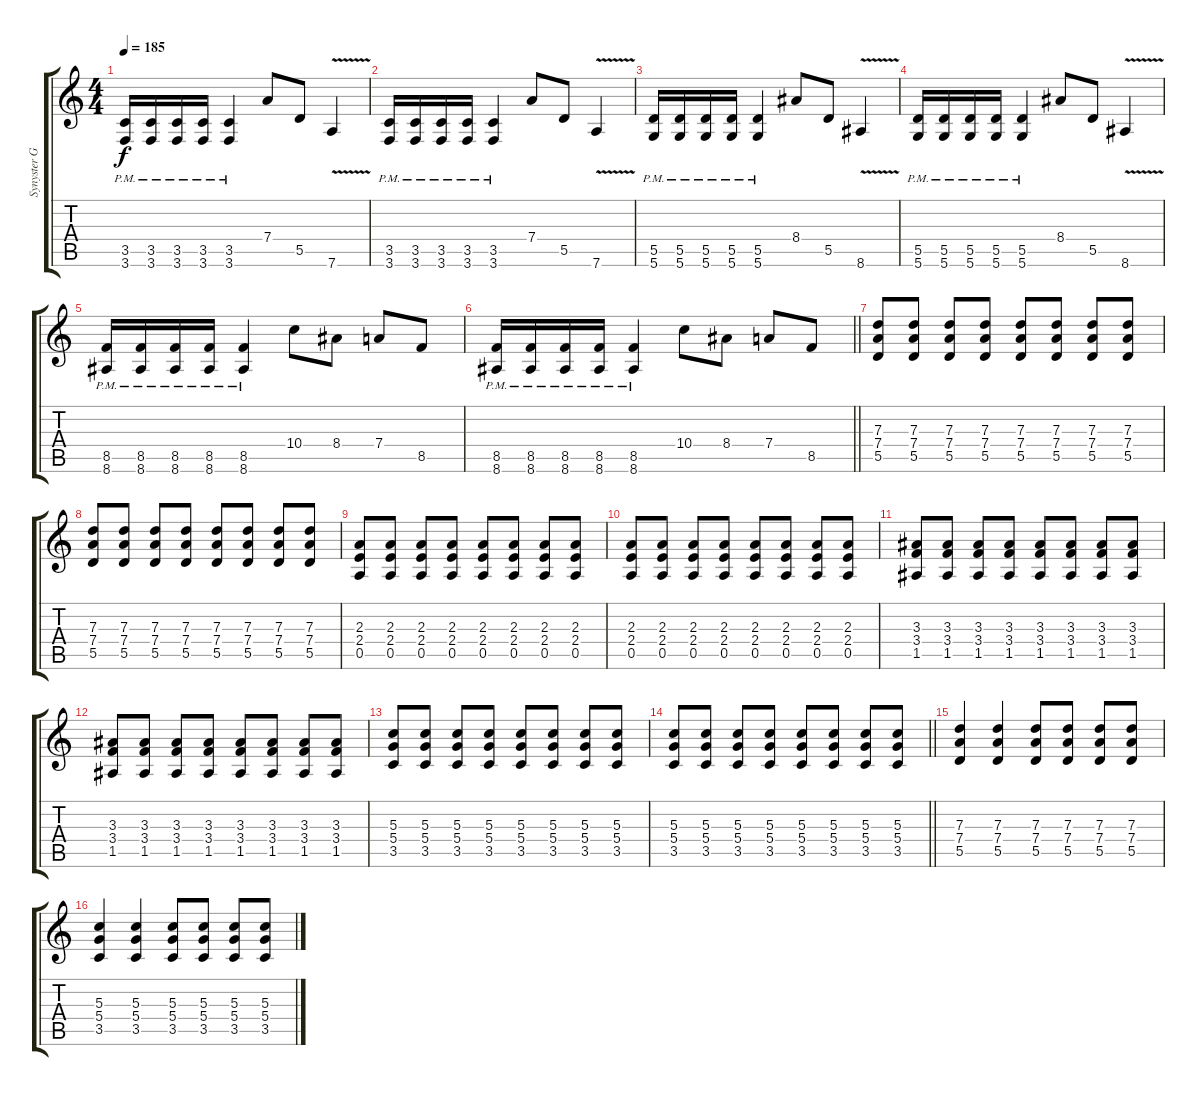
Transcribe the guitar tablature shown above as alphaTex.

\track ("Synyster Gates" "Synyster G") {instrument distortionguitar}
\staff {score tabs}
\tuning (E4 B3 G3 D3 A2 D2) {hide}
\ts (4 4)
\tempo 185
\clef g2
\ks c
(3.5{pm} 3.6{pm}).16{dy f} (3.5{pm} 3.6{pm}).16 (3.5{pm} 3.6{pm}).16 (3.5{pm} 3.6{pm}).16 (3.5{pm} 3.6{pm}).4 7.4.8 5.5.8 7.6{v}.4 |
(3.5{pm} 3.6{pm}).16 (3.5{pm} 3.6{pm}).16 (3.5{pm} 3.6{pm}).16 (3.5{pm} 3.6{pm}).16 (3.5{pm} 3.6{pm}).4 7.4.8 5.5.8 7.6{v}.4 |
(5.5{pm} 5.6{pm}).16 (5.5{pm} 5.6{pm}).16 (5.5{pm} 5.6{pm}).16 (5.5{pm} 5.6{pm}).16 (5.5{pm} 5.6{pm}).4 8.4.8 5.5.8 8.6{v}.4 |
(5.5{pm} 5.6{pm}).16 (5.5{pm} 5.6{pm}).16 (5.5{pm} 5.6{pm}).16 (5.5{pm} 5.6{pm}).16 (5.5{pm} 5.6{pm}).4 8.4.8 5.5.8 8.6{v}.4 |
(8.5{pm} 8.6{pm}).16 (8.5{pm} 8.6{pm}).16 (8.5{pm} 8.6{pm}).16 (8.5{pm} 8.6{pm}).16 (8.5{pm} 8.6{pm}).4 10.4.8 8.4.8 7.4.8 8.5.8 |
\barLineRight lightlight
(8.5{pm} 8.6{pm}).16 (8.5{pm} 8.6{pm}).16 (8.5{pm} 8.6{pm}).16 (8.5{pm} 8.6{pm}).16 (8.5{pm} 8.6{pm}).4 10.4.8 8.4.8 7.4.8 8.5.8 |
(7.3 7.4 5.5).8 (7.3 7.4 5.5).8 (7.3 7.4 5.5).8 (7.3 7.4 5.5).8 (7.3 7.4 5.5).8 (7.3 7.4 5.5).8 (7.3 7.4 5.5).8 (7.3 7.4 5.5).8 |
(7.3 7.4 5.5).8 (7.3 7.4 5.5).8 (7.3 7.4 5.5).8 (7.3 7.4 5.5).8 (7.3 7.4 5.5).8 (7.3 7.4 5.5).8 (7.3 7.4 5.5).8 (7.3 7.4 5.5).8 |
(2.3 2.4 0.5).8 (2.3 2.4 0.5).8 (2.3 2.4 0.5).8 (2.3 2.4 0.5).8 (2.3 2.4 0.5).8 (2.3 2.4 0.5).8 (2.3 2.4 0.5).8 (2.3 2.4 0.5).8 |
(2.3 2.4 0.5).8 (2.3 2.4 0.5).8 (2.3 2.4 0.5).8 (2.3 2.4 0.5).8 (2.3 2.4 0.5).8 (2.3 2.4 0.5).8 (2.3 2.4 0.5).8 (2.3 2.4 0.5).8 |
(3.3 3.4 1.5).8 (3.3 3.4 1.5).8 (3.3 3.4 1.5).8 (3.3 3.4 1.5).8 (3.3 3.4 1.5).8 (3.3 3.4 1.5).8 (3.3 3.4 1.5).8 (3.3 3.4 1.5).8 |
(3.3 3.4 1.5).8 (3.3 3.4 1.5).8 (3.3 3.4 1.5).8 (3.3 3.4 1.5).8 (3.3 3.4 1.5).8 (3.3 3.4 1.5).8 (3.3 3.4 1.5).8 (3.3 3.4 1.5).8 |
(5.3 5.4 3.5).8 (5.3 5.4 3.5).8 (5.3 5.4 3.5).8 (5.3 5.4 3.5).8 (5.3 5.4 3.5).8 (5.3 5.4 3.5).8 (5.3 5.4 3.5).8 (5.3 5.4 3.5).8 |
\barLineRight lightlight
(5.3 5.4 3.5).8 (5.3 5.4 3.5).8 (5.3 5.4 3.5).8 (5.3 5.4 3.5).8 (5.3 5.4 3.5).8 (5.3 5.4 3.5).8 (5.3 5.4 3.5).8 (5.3 5.4 3.5).8 |
(7.3 7.4 5.5).4 (7.3 7.4 5.5).4 (7.3 7.4 5.5).8 (7.3 7.4 5.5).8 (7.3 7.4 5.5).8 (7.3 7.4 5.5).8 |
(5.3 5.4 3.5).4 (5.3 5.4 3.5).4 (5.3 5.4 3.5).8 (5.3 5.4 3.5).8 (5.3 5.4 3.5).8 (5.3 5.4 3.5).8
